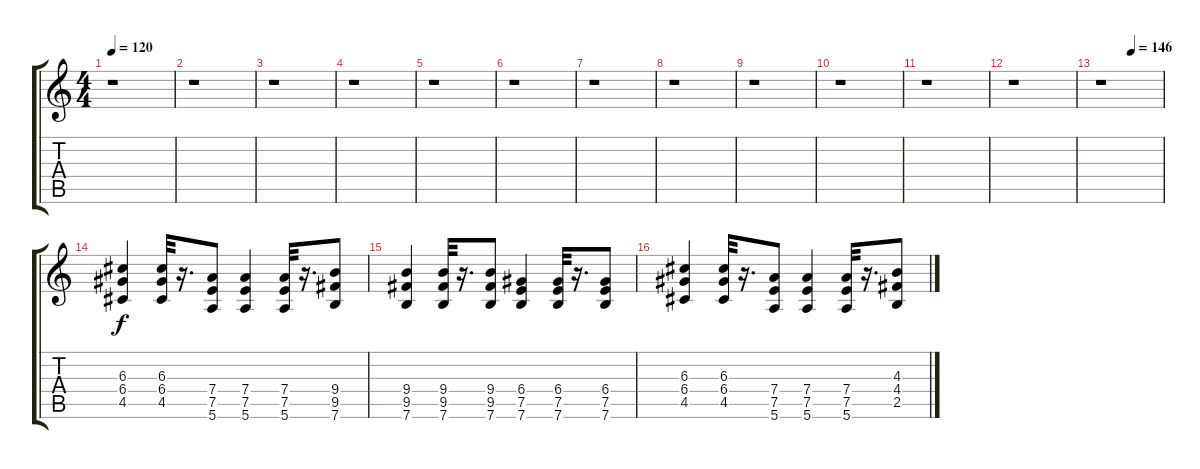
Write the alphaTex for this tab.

\track "" {instrument electricguitarclean}
\staff {score tabs}
\tuning (E4 B3 G3 D3 A2 E2) {hide}
\ts (4 4)
\tempo 120
\clef g2
\ks c
r.1{dy f} |
r.1 |
r.1 |
r.1 |
r.1 |
r.1 |
r.1 |
r.1 |
r.1 |
r.1 |
r.1 |
r.1 |
\tempo (146 0.5)
r.1 |
(6.3 6.4 4.5).4 (6.3 6.4 4.5).32 r.16{d} (7.4 7.5 5.6).8 (7.4 7.5 5.6).4 (7.4 7.5 5.6).32 r.16{d} (9.4 9.5 7.6).8 |
(9.4 9.5 7.6).4 (9.4 9.5 7.6).32 r.16{d} (9.4 9.5 7.6).8 (6.4 7.5 7.6).4 (6.4 7.5 7.6).32 r.16{d} (6.4 7.5 7.6).8 |
(6.3 6.4 4.5).4 (6.3 6.4 4.5).32 r.16{d} (7.4 7.5 5.6).8 (7.4 7.5 5.6).4 (7.4 7.5 5.6).32 r.16{d} (4.3 4.4 2.5).8
